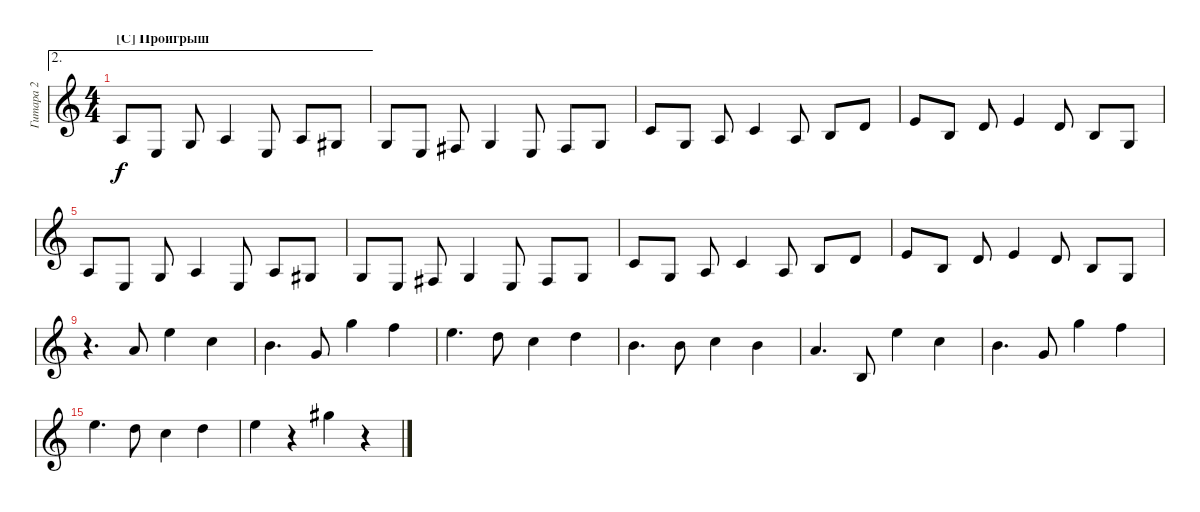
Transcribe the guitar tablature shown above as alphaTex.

\defaultSystemsLayout 4
\bracketExtendMode groupsimilarinstruments
\multiTrackTrackNamePolicy hidden
\firstSystemTrackNameMode fullname
\otherSystemsTrackNameMode fullname
\otherSystemsTrackNameOrientation horizontal
\defaultBarNumberDisplay FirstOfSystem
\track ("Гитара 2" "N-Gt") {instrument acousticguitarnylon}
\staff {score}
\tuning (E4 B3 G3 D3 A2 E2)
\ae 2
\ts (4 4)
\section ("C" "Проигрыш")
\tempo (150 hide)
\clef g2
\ks c
0.5.8{dy f} 0.6.8 3.6.8 0.5.4 0.6.8 0.5.8 4.6.8 |
3.6.8 0.6.8 2.6.8 3.6.4 0.6.8 2.6.8 3.6.8 |
3.5.8 3.6.8 0.5.8 3.5.4 0.5.8 2.5.8 0.4.8 |
2.4.8 2.5.8 0.4.8 2.4.4 0.4.8 2.5.8 3.6.8 |
0.5.8 0.6.8 3.6.8 0.5.4 0.6.8 0.5.8 4.6.8 |
3.6.8 0.6.8 2.6.8 3.6.4 0.6.8 2.6.8 3.6.8 |
3.5.8 3.6.8 0.5.8 3.5.4 0.5.8 2.5.8 0.4.8 |
2.4.8 2.5.8 0.4.8 2.4.4 0.4.8 2.5.8 3.6.8 |
r.4{d} 2.3.8 0.1.4 1.2.4 |
0.2.4{d} 0.3.8 3.1.4 1.1.4 |
0.1.4{d} 3.2.8 1.2.4 3.2.4 |
0.2.4{d} 0.2.8 1.2.4 0.2.4 |
2.3.4{d} 2.5.8 0.1.4 1.2.4 |
0.2.4{d} 0.3.8 3.1.4 1.1.4 |
0.1.4{d} 3.2.8 1.2.4 3.2.4 |
0.1.4 r.4 4.1.4 r.4
